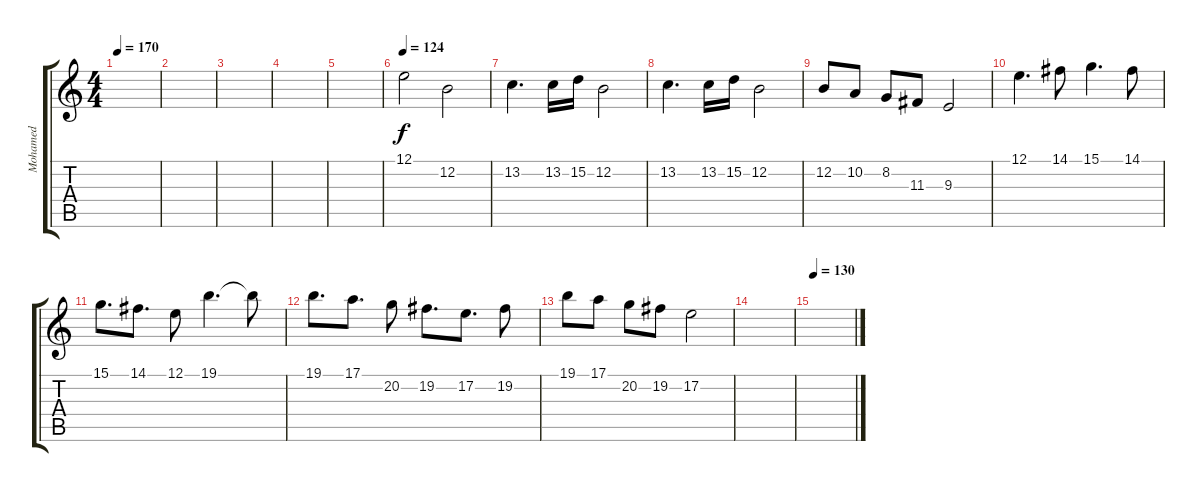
\track ("Mohamed" "Mohamed") {instrument violin}
\staff {score tabs}
\tuning (E4 B3 G3 D3 A2 E2) {hide}
\ts (4 4)
\tempo 170
\clef g2
\ks c
|
|
|
|
|
\tempo 124
12.1.2{volume 13} 12.2.2 |
13.2.4{d} 13.2.16 15.2.16 12.2.2 |
13.2.4{d} 13.2.16 15.2.16 12.2.2 |
12.2.8 10.2.8 8.2.8 11.3.8 9.3.2 |
12.1.4{d} 14.1.8 15.1.4{d} 14.1.8 |
15.1.8{d} 14.1.8{d} 12.1.8 19.1.4{d} 19.1{t}.8 |
19.1.8{d} 17.1.8{d} 20.2.8 19.2.8{d} 17.2.8{d} 19.2.8 |
19.1.8 17.1.8 20.2.8 19.2.8 17.2.2 |
|
\tempo 130
